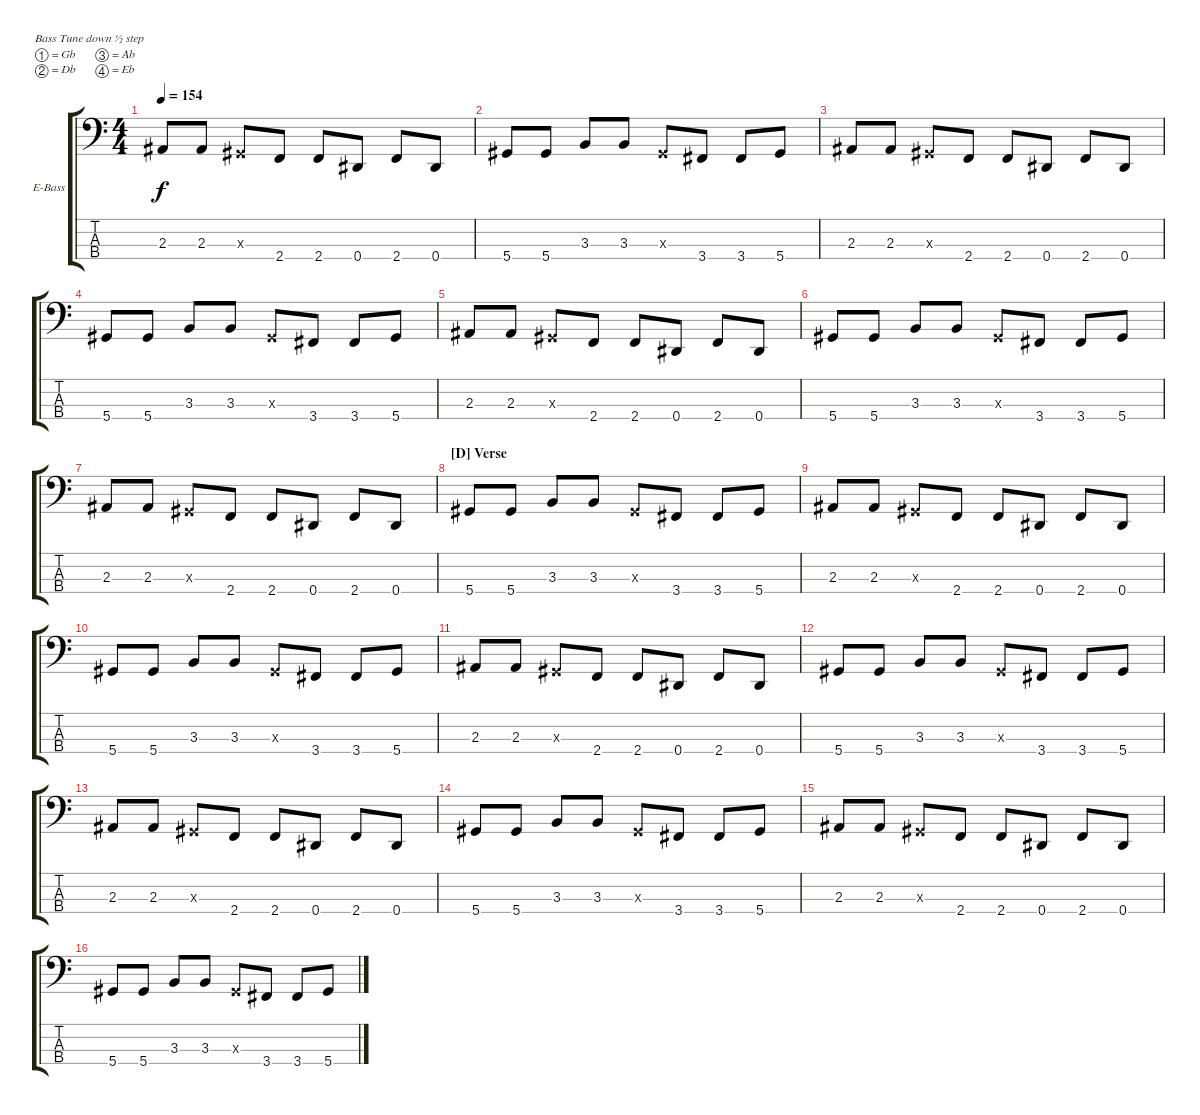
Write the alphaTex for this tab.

\defaultSystemsLayout 4
\bracketExtendMode groupsimilarinstruments
\firstSystemTrackNameOrientation horizontal
\otherSystemsTrackNameOrientation horizontal
\track ("El Bass" "E-Bass") {instrument electricbassfinger}
\staff {score tabs}
\tuning (Gb2 Db2 Ab1 Eb1)
\ts (4 4)
\tempo 154
\clef f4
\scale
1.03909
\ks c
2.3.8{dy f} 2.3.8 0.3{x}.8 2.4.8 2.4.8 0.4.8 2.4.8 0.4.8 |
\scale
0.960908 5.4.8 5.4.8 3.3.8 3.3.8 0.3{x}.8 3.4.8 3.4.8 5.4.8 |
\scale
1.03909 2.3.8 2.3.8 0.3{x}.8 2.4.8 2.4.8 0.4.8 2.4.8 0.4.8 |
\scale
0.960908 5.4.8 5.4.8 3.3.8 3.3.8 0.3{x}.8 3.4.8 3.4.8 5.4.8 |
\scale
1.03909 2.3.8 2.3.8 0.3{x}.8 2.4.8 2.4.8 0.4.8 2.4.8 0.4.8 |
\scale
0.960908 5.4.8 5.4.8 3.3.8 3.3.8 0.3{x}.8 3.4.8 3.4.8 5.4.8 |
\scale
1.03909 2.3.8 2.3.8 0.3{x}.8 2.4.8 2.4.8 0.4.8 2.4.8 0.4.8 |
\section ("D" "Verse")
\scale
0.960908 5.4.8 5.4.8 3.3.8 3.3.8 0.3{x}.8 3.4.8 3.4.8 5.4.8 |
\scale
1.03909 2.3.8 2.3.8 0.3{x}.8 2.4.8 2.4.8 0.4.8 2.4.8 0.4.8 |
\scale
0.960908 5.4.8 5.4.8 3.3.8 3.3.8 0.3{x}.8 3.4.8 3.4.8 5.4.8 |
\scale
1.03909 2.3.8 2.3.8 0.3{x}.8 2.4.8 2.4.8 0.4.8 2.4.8 0.4.8 |
\scale
0.960908 5.4.8 5.4.8 3.3.8 3.3.8 0.3{x}.8 3.4.8 3.4.8 5.4.8 |
\scale
1.03909 2.3.8 2.3.8 0.3{x}.8 2.4.8 2.4.8 0.4.8 2.4.8 0.4.8 |
\scale
0.960908 5.4.8 5.4.8 3.3.8 3.3.8 0.3{x}.8 3.4.8 3.4.8 5.4.8 |
\scale
1.03909 2.3.8 2.3.8 0.3{x}.8 2.4.8 2.4.8 0.4.8 2.4.8 0.4.8 |
\scale
0.960908 5.4.8 5.4.8 3.3.8 3.3.8 0.3{x}.8 3.4.8 3.4.8 5.4.8
